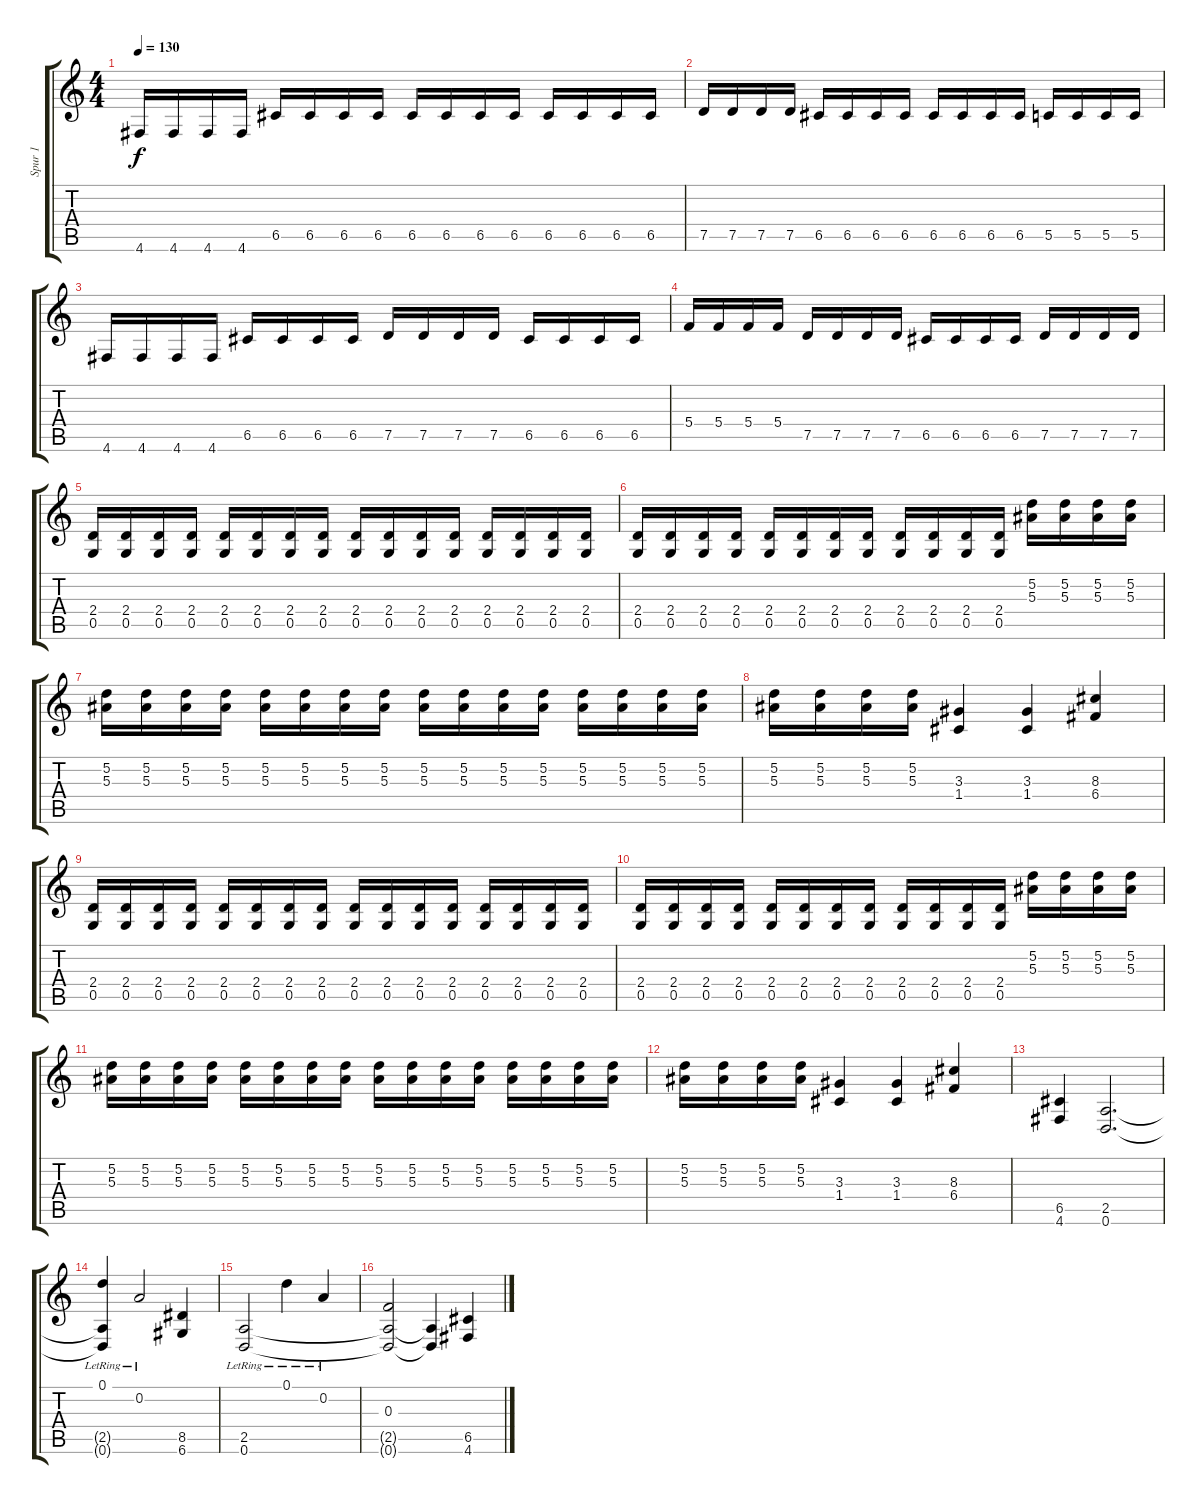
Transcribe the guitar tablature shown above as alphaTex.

\track ("Spur 1" "Spur 1") {instrument distortionguitar}
\staff {score tabs}
\tuning (D4 A3 F3 C3 G2 D2) {hide}
\ts (4 4)
\tempo 130
\clef g2
\ks c
4.6.16{dy f} 4.6.16 4.6.16 4.6.16 6.5.16 6.5.16 6.5.16 6.5.16 6.5.16 6.5.16 6.5.16 6.5.16 6.5.16 6.5.16 6.5.16 6.5.16 |
7.5.16 7.5.16 7.5.16 7.5.16 6.5.16 6.5.16 6.5.16 6.5.16 6.5.16 6.5.16 6.5.16 6.5.16 5.5.16 5.5.16 5.5.16 5.5.16 |
4.6.16 4.6.16 4.6.16 4.6.16 6.5.16 6.5.16 6.5.16 6.5.16 7.5.16 7.5.16 7.5.16 7.5.16 6.5.16 6.5.16 6.5.16 6.5.16 |
5.4.16 5.4.16 5.4.16 5.4.16 7.5.16 7.5.16 7.5.16 7.5.16 6.5.16 6.5.16 6.5.16 6.5.16 7.5.16 7.5.16 7.5.16 7.5.16 |
(2.4 0.5).16 (2.4 0.5).16 (2.4 0.5).16 (2.4 0.5).16 (2.4 0.5).16 (2.4 0.5).16 (2.4 0.5).16 (2.4 0.5).16 (2.4 0.5).16 (2.4 0.5).16 (2.4 0.5).16 (2.4 0.5).16 (2.4 0.5).16 (2.4 0.5).16 (2.4 0.5).16 (2.4 0.5).16 |
(2.4 0.5).16 (2.4 0.5).16 (2.4 0.5).16 (2.4 0.5).16 (2.4 0.5).16 (2.4 0.5).16 (2.4 0.5).16 (2.4 0.5).16 (2.4 0.5).16 (2.4 0.5).16 (2.4 0.5).16 (2.4 0.5).16 (5.2 5.3).16 (5.2 5.3).16 (5.2 5.3).16 (5.2 5.3).16 |
(5.2 5.3).16 (5.2 5.3).16 (5.2 5.3).16 (5.2 5.3).16 (5.2 5.3).16 (5.2 5.3).16 (5.2 5.3).16 (5.2 5.3).16 (5.2 5.3).16 (5.2 5.3).16 (5.2 5.3).16 (5.2 5.3).16 (5.2 5.3).16 (5.2 5.3).16 (5.2 5.3).16 (5.2 5.3).16 |
(5.2 5.3).16 (5.2 5.3).16 (5.2 5.3).16 (5.2 5.3).16 (3.3 1.4).4 (3.3 1.4).4 (8.3 6.4).4 |
(2.4 0.5).16 (2.4 0.5).16 (2.4 0.5).16 (2.4 0.5).16 (2.4 0.5).16 (2.4 0.5).16 (2.4 0.5).16 (2.4 0.5).16 (2.4 0.5).16 (2.4 0.5).16 (2.4 0.5).16 (2.4 0.5).16 (2.4 0.5).16 (2.4 0.5).16 (2.4 0.5).16 (2.4 0.5).16 |
(2.4 0.5).16 (2.4 0.5).16 (2.4 0.5).16 (2.4 0.5).16 (2.4 0.5).16 (2.4 0.5).16 (2.4 0.5).16 (2.4 0.5).16 (2.4 0.5).16 (2.4 0.5).16 (2.4 0.5).16 (2.4 0.5).16 (5.2 5.3).16 (5.2 5.3).16 (5.2 5.3).16 (5.2 5.3).16 |
(5.2 5.3).16 (5.2 5.3).16 (5.2 5.3).16 (5.2 5.3).16 (5.2 5.3).16 (5.2 5.3).16 (5.2 5.3).16 (5.2 5.3).16 (5.2 5.3).16 (5.2 5.3).16 (5.2 5.3).16 (5.2 5.3).16 (5.2 5.3).16 (5.2 5.3).16 (5.2 5.3).16 (5.2 5.3).16 |
(5.2 5.3).16 (5.2 5.3).16 (5.2 5.3).16 (5.2 5.3).16 (3.3 1.4).4 (3.3 1.4).4 (8.3 6.4).4 |
(6.5 4.6).4 (2.5 0.6).2{d} |
(0.1{lr} 2.5{t} 0.6{t}).4 0.2{lr}.2 (8.5 6.6).4 |
(2.5{lr} 0.6{lr}).2 0.1{lr}.4 0.2{lr}.4 |
(0.3 2.5{t} 0.6{t}).2 (2.5{t} 0.6{t}).4 (6.5 4.6).4
